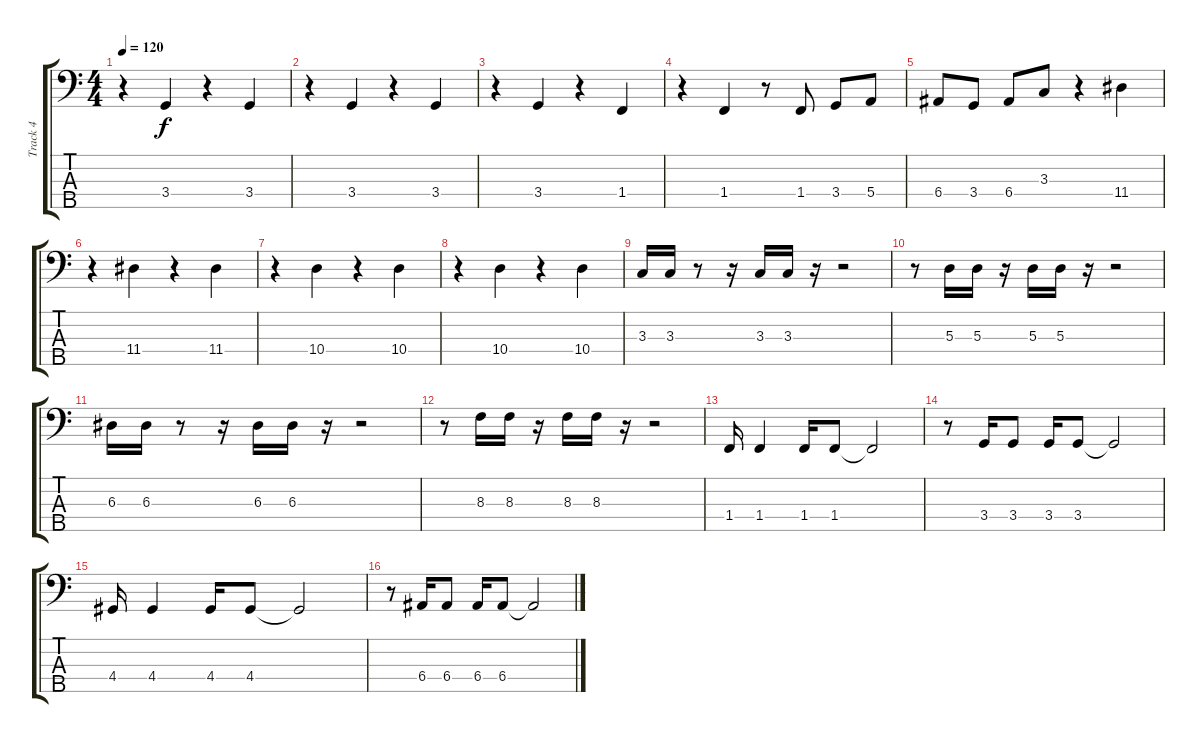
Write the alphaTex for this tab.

\track ("Track 4" "Track 4") {instrument electricbassfinger}
\staff {score tabs}
\tuning (G2 D2 A1 E1 B0) {hide}
\ts (4 4)
\tempo 120
\clef f4
\ks c
r.4{dy f} 3.4.4 r.4 3.4.4 |
r.4 3.4.4 r.4 3.4.4 |
r.4 3.4.4 r.4 1.4.4 |
r.4 1.4.4 r.8 1.4.8 3.4.8 5.4.8 |
6.4.8 3.4.8 6.4.8 3.3.8 r.4 11.4.4 |
r.4 11.4.4 r.4 11.4.4 |
r.4 10.4.4 r.4 10.4.4 |
r.4 10.4.4 r.4 10.4.4 |
3.3.16 3.3.16 r.8 r.16 3.3.16 3.3.16 r.16 r.2 |
r.8 5.3.16 5.3.16 r.16 5.3.16 5.3.16 r.16 r.2 |
6.3.16 6.3.16 r.8 r.16 6.3.16 6.3.16 r.16 r.2 |
r.8 8.3.16 8.3.16 r.16 8.3.16 8.3.16 r.16 r.2 |
1.4.16 1.4.4 1.4.16 1.4.8 1.4{t}.2 |
r.8 3.4.16 3.4.8 3.4.16 3.4.8 3.4{t}.2 |
4.4.16 4.4.4 4.4.16 4.4.8 4.4{t}.2 |
r.8 6.4.16 6.4.8 6.4.16 6.4.8 6.4{t}.2
